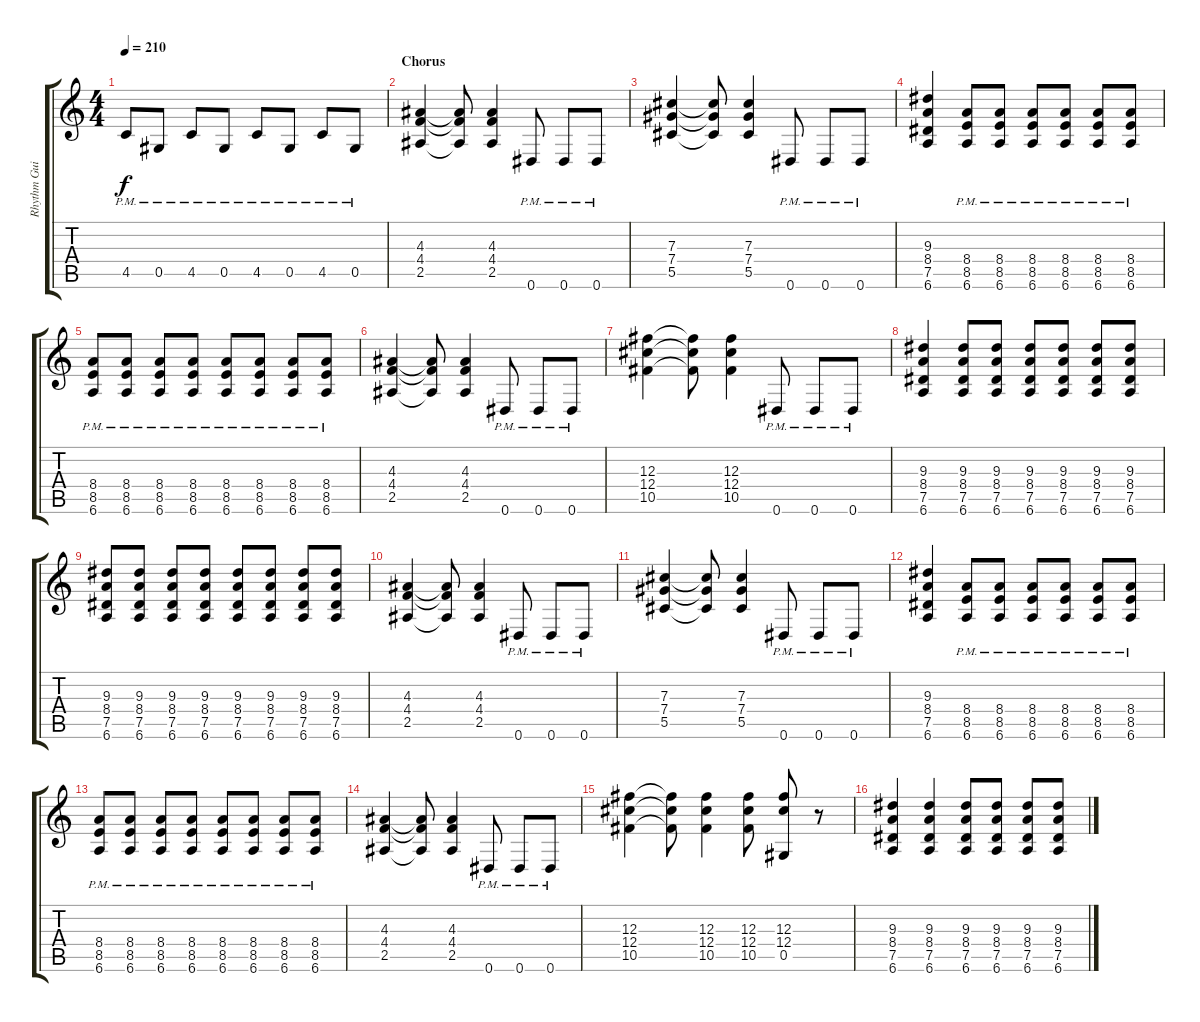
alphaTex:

\track ("Rhythm Guitar" "Rhythm Gui") {instrument distortionguitar}
\staff {score tabs}
\tuning (Eb4 Bb3 Gb3 Db3 Ab2 Eb2) {hide}
\ts (4 4)
\tempo 210
\clef g2
\ks c
4.5{pm}.8{dy f} 0.5{pm}.8 4.5{pm}.8 0.5{pm}.8 4.5{pm}.8 0.5{pm}.8 4.5{pm}.8 0.5{pm}.8 |
\section ("" "Chorus")
(4.3 4.4 2.5).4 (4.3{t} 4.4{t} 2.5{t}).8 (4.3 4.4 2.5).4 0.6{pm}.8 0.6{pm}.8 0.6{pm}.8 |
(7.3 7.4 5.5).4 (7.3{t} 7.4{t} 5.5{t}).8 (7.3 7.4 5.5).4 0.6{pm}.8 0.6{pm}.8 0.6{pm}.8 |
(9.3 8.4 7.5 6.6).4 (8.4{pm} 8.5{pm} 6.6{pm}).8 (8.4{pm} 8.5{pm} 6.6{pm}).8 (8.4{pm} 8.5{pm} 6.6{pm}).8 (8.4{pm} 8.5{pm} 6.6{pm}).8 (8.4{pm} 8.5{pm} 6.6{pm}).8 (8.4{pm} 8.5{pm} 6.6{pm}).8 |
(8.4{pm} 8.5{pm} 6.6{pm}).8 (8.4{pm} 8.5{pm} 6.6{pm}).8 (8.4{pm} 8.5{pm} 6.6{pm}).8 (8.4{pm} 8.5{pm} 6.6{pm}).8 (8.4{pm} 8.5{pm} 6.6{pm}).8 (8.4{pm} 8.5{pm} 6.6{pm}).8 (8.4{pm} 8.5{pm} 6.6{pm}).8 (8.4{pm} 8.5{pm} 6.6{pm}).8 |
(4.3 4.4 2.5).4 (4.3{t} 4.4{t} 2.5{t}).8 (4.3 4.4 2.5).4 0.6{pm}.8 0.6{pm}.8 0.6{pm}.8 |
(12.3 12.4 10.5).4 (12.3{t} 12.4{t} 10.5{t}).8 (12.3 12.4 10.5).4 0.6{pm}.8 0.6{pm}.8 0.6{pm}.8 |
(9.3 8.4 7.5 6.6).4 (9.3 8.4 7.5 6.6).8 (9.3 8.4 7.5 6.6).8 (9.3 8.4 7.5 6.6).8 (9.3 8.4 7.5 6.6).8 (9.3 8.4 7.5 6.6).8 (9.3 8.4 7.5 6.6).8 |
(9.3 8.4 7.5 6.6).8 (9.3 8.4 7.5 6.6).8 (9.3 8.4 7.5 6.6).8 (9.3 8.4 7.5 6.6).8 (9.3 8.4 7.5 6.6).8 (9.3 8.4 7.5 6.6).8 (9.3 8.4 7.5 6.6).8 (9.3 8.4 7.5 6.6).8 |
(4.3 4.4 2.5).4 (4.3{t} 4.4{t} 2.5{t}).8 (4.3 4.4 2.5).4 0.6{pm}.8 0.6{pm}.8 0.6{pm}.8 |
(7.3 7.4 5.5).4 (7.3{t} 7.4{t} 5.5{t}).8 (7.3 7.4 5.5).4 0.6{pm}.8 0.6{pm}.8 0.6{pm}.8 |
(9.3 8.4 7.5 6.6).4 (8.4{pm} 8.5{pm} 6.6{pm}).8 (8.4{pm} 8.5{pm} 6.6{pm}).8 (8.4{pm} 8.5{pm} 6.6{pm}).8 (8.4{pm} 8.5{pm} 6.6{pm}).8 (8.4{pm} 8.5{pm} 6.6{pm}).8 (8.4{pm} 8.5{pm} 6.6{pm}).8 |
(8.4{pm} 8.5{pm} 6.6{pm}).8 (8.4{pm} 8.5{pm} 6.6{pm}).8 (8.4{pm} 8.5{pm} 6.6{pm}).8 (8.4{pm} 8.5{pm} 6.6{pm}).8 (8.4{pm} 8.5{pm} 6.6{pm}).8 (8.4{pm} 8.5{pm} 6.6{pm}).8 (8.4{pm} 8.5{pm} 6.6{pm}).8 (8.4{pm} 8.5{pm} 6.6{pm}).8 |
(4.3 4.4 2.5).4 (4.3{t} 4.4{t} 2.5{t}).8 (4.3 4.4 2.5).4 0.6{pm}.8 0.6{pm}.8 0.6{pm}.8 |
(12.3 12.4 10.5).4 (12.3{t} 12.4{t} 10.5{t}).8 (12.3 12.4 10.5).4 (12.3 12.4 10.5).8 (12.3 12.4 0.5).8 r.8 |
(9.3 8.4 7.5 6.6).4 (9.3 8.4 7.5 6.6).4 (9.3 8.4 7.5 6.6).8 (9.3 8.4 7.5 6.6).8 (9.3 8.4 7.5 6.6).8 (9.3 8.4 7.5 6.6).8
